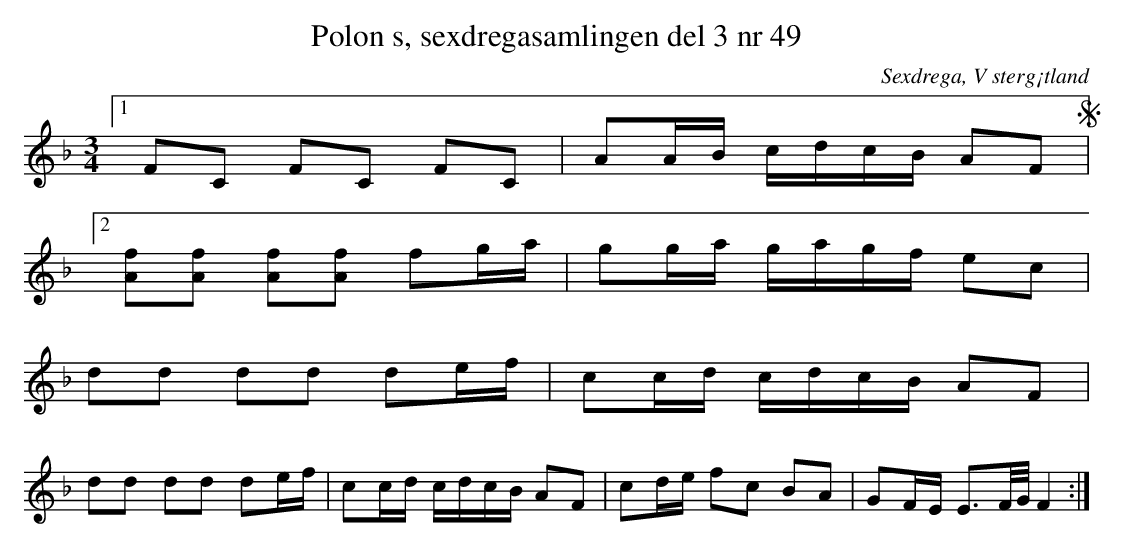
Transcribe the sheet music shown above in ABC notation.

X:1
T: Polon s, sexdregasamlingen del 3 nr 49
O:Sexdrega, V sterg¡tland
M: 3/4
L: 1/8
K:F
[1 FC FC FC | AA/B/ c/d/c/B/ AF !segno! |
[2 [Af][Af] [Af][Af] fg/a/ | gg/a/ g/a/g/f/ ec |
dd dd de/f/ | cc/d/ c/d/c/B/ AF |
dd dd de/f/ | cc/d/ c/d/c/B/ AF | cd/e/ fc BA | GF/E/ E3/2F//G// F2 :|
